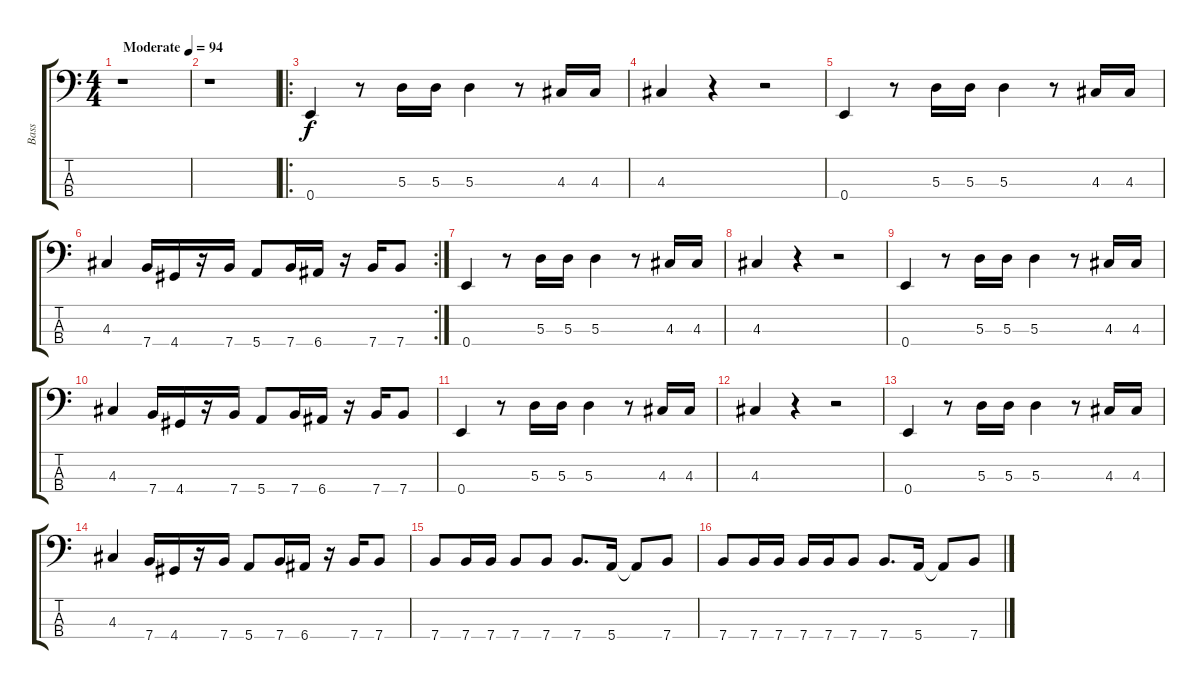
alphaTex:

\track ("Bass" "Bass") {instrument electricbassfinger}
\staff {score tabs}
\tuning (G2 D2 A1 E1) {hide}
\ts (4 4)
\tempo (94 "Moderate")
\clef f4
\ks c
r.1{dy f instrument electricbassfinger} |
r.1 |
\ro
0.4.4 r.8 5.3.16 5.3.16 5.3.4 r.8 4.3.16 4.3.16 |
4.3.4 r.4 r.2 |
0.4.4 r.8 5.3.16 5.3.16 5.3.4 r.8 4.3.16 4.3.16 |
\rc 2
4.3.4 7.4.16 4.4.16 r.16 7.4.16 5.4.8 7.4.16 6.4.16 r.16 7.4.16 7.4.8 |
0.4.4 r.8 5.3.16 5.3.16 5.3.4 r.8 4.3.16 4.3.16 |
4.3.4 r.4 r.2 |
0.4.4 r.8 5.3.16 5.3.16 5.3.4 r.8 4.3.16 4.3.16 |
4.3.4 7.4.16 4.4.16 r.16 7.4.16 5.4.8 7.4.16 6.4.16 r.16 7.4.16 7.4.8 |
0.4.4 r.8 5.3.16 5.3.16 5.3.4 r.8 4.3.16 4.3.16 |
4.3.4 r.4 r.2 |
0.4.4 r.8 5.3.16 5.3.16 5.3.4 r.8 4.3.16 4.3.16 |
4.3.4 7.4.16 4.4.16 r.16 7.4.16 5.4.8 7.4.16 6.4.16 r.16 7.4.16 7.4.8 |
7.4.8 7.4.16 7.4.16 7.4.8 7.4.8 7.4.8{d} 5.4.16 5.4{t}.8 7.4.8 |
7.4.8 7.4.16 7.4.16 7.4.16 7.4.16 7.4.8 7.4.8{d} 5.4.16 5.4{t}.8 7.4.8
